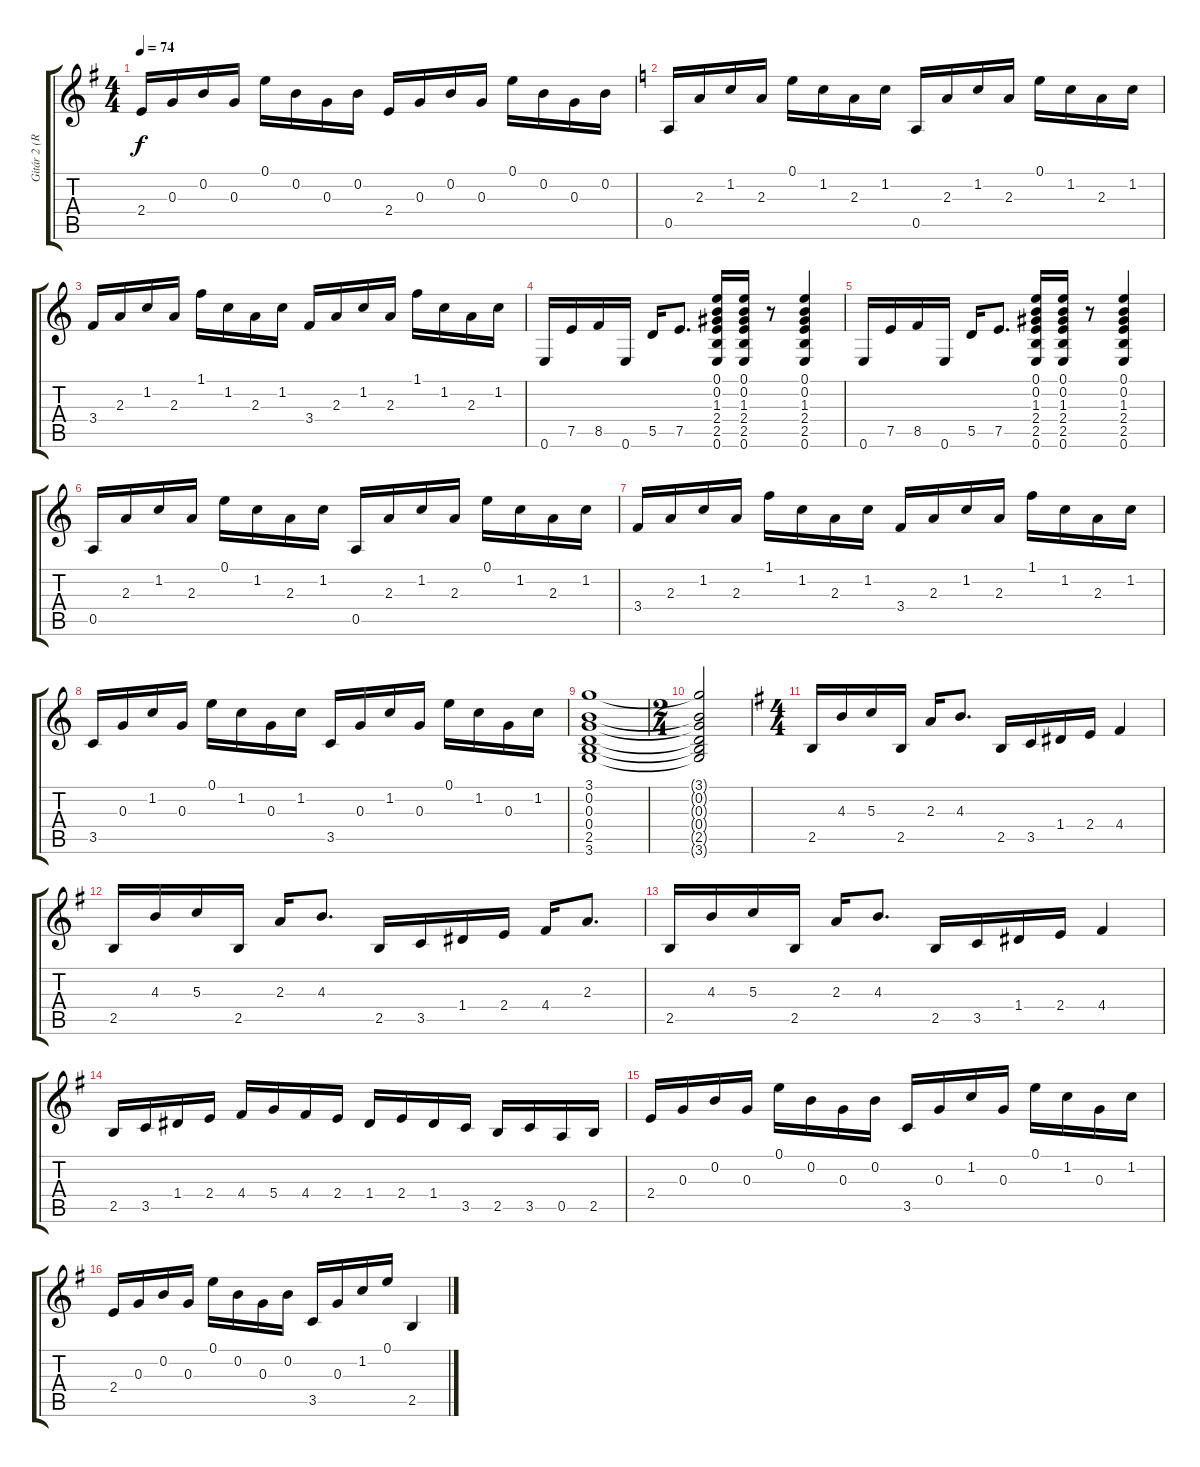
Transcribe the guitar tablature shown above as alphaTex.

\track ("Gitár 2 (Ritchie Blackmore)" "Gitár 2 (R") {instrument acousticguitarsteel}
\staff {score tabs}
\tuning (E4 B3 G3 D3 A2 E2) {hide}
\ts (4 4)
\tempo 74
\clef g2
\ks g
2.4.16{dy f} 0.3.16 0.2.16 0.3.16 0.1.16 0.2.16 0.3.16 0.2.16 2.4.16 0.3.16 0.2.16 0.3.16 0.1.16 0.2.16 0.3.16 0.2.16 |
\ks c
0.5.16 2.3.16 1.2.16 2.3.16 0.1.16 1.2.16 2.3.16 1.2.16 0.5.16 2.3.16 1.2.16 2.3.16 0.1.16 1.2.16 2.3.16 1.2.16 |
3.4.16 2.3.16 1.2.16 2.3.16 1.1.16 1.2.16 2.3.16 1.2.16 3.4.16 2.3.16 1.2.16 2.3.16 1.1.16 1.2.16 2.3.16 1.2.16 |
0.6.16 7.5.16 8.5.16 0.6.16 5.5.16 7.5.8{d} (0.1 0.2 1.3 2.4 2.5 0.6).16 (0.1 0.2 1.3 2.4 2.5 0.6).16 r.8 (0.1 0.2 1.3 2.4 2.5 0.6).4 |
0.6.16 7.5.16 8.5.16 0.6.16 5.5.16 7.5.8{d} (0.1 0.2 1.3 2.4 2.5 0.6).16 (0.1 0.2 1.3 2.4 2.5 0.6).16 r.8 (0.1 0.2 1.3 2.4 2.5 0.6).4 |
0.5.16 2.3.16 1.2.16 2.3.16 0.1.16 1.2.16 2.3.16 1.2.16 0.5.16 2.3.16 1.2.16 2.3.16 0.1.16 1.2.16 2.3.16 1.2.16 |
3.4.16 2.3.16 1.2.16 2.3.16 1.1.16 1.2.16 2.3.16 1.2.16 3.4.16 2.3.16 1.2.16 2.3.16 1.1.16 1.2.16 2.3.16 1.2.16 |
3.5.16 0.3.16 1.2.16 0.3.16 0.1.16 1.2.16 0.3.16 1.2.16 3.5.16 0.3.16 1.2.16 0.3.16 0.1.16 1.2.16 0.3.16 1.2.16 |
(3.1 0.2 0.3 0.4 2.5 3.6).1 |
\ts (2 4)
(3.1{t} 0.2{t} 0.3{t} 0.4{t} 2.5{t} 3.6{t}).2 |
\ts (4 4)
\ks g
2.5.16 4.3.16 5.3.16 2.5.16 2.3.16 4.3.8{d} 2.5.16 3.5.16 1.4.16 2.4.16 4.4.4 |
2.5.16 4.3.16 5.3.16 2.5.16 2.3.16 4.3.8{d} 2.5.16 3.5.16 1.4.16 2.4.16 4.4.16 2.3.8{d} |
2.5.16 4.3.16 5.3.16 2.5.16 2.3.16 4.3.8{d} 2.5.16 3.5.16 1.4.16 2.4.16 4.4.4 |
2.5.16 3.5.16 1.4.16 2.4.16 4.4.16 5.4.16 4.4.16 2.4.16 1.4.16 2.4.16 1.4.16 3.5.16 2.5.16 3.5.16 0.5.16 2.5.16 |
2.4.16{volume 13} 0.3.16 0.2.16 0.3.16 0.1.16 0.2.16 0.3.16 0.2.16 3.5.16 0.3.16 1.2.16 0.3.16 0.1.16 1.2.16 0.3.16 1.2.16 |
2.4.16 0.3.16 0.2.16 0.3.16 0.1.16 0.2.16 0.3.16 0.2.16 3.5.16 0.3.16 1.2.16 0.1.16 2.5.4
